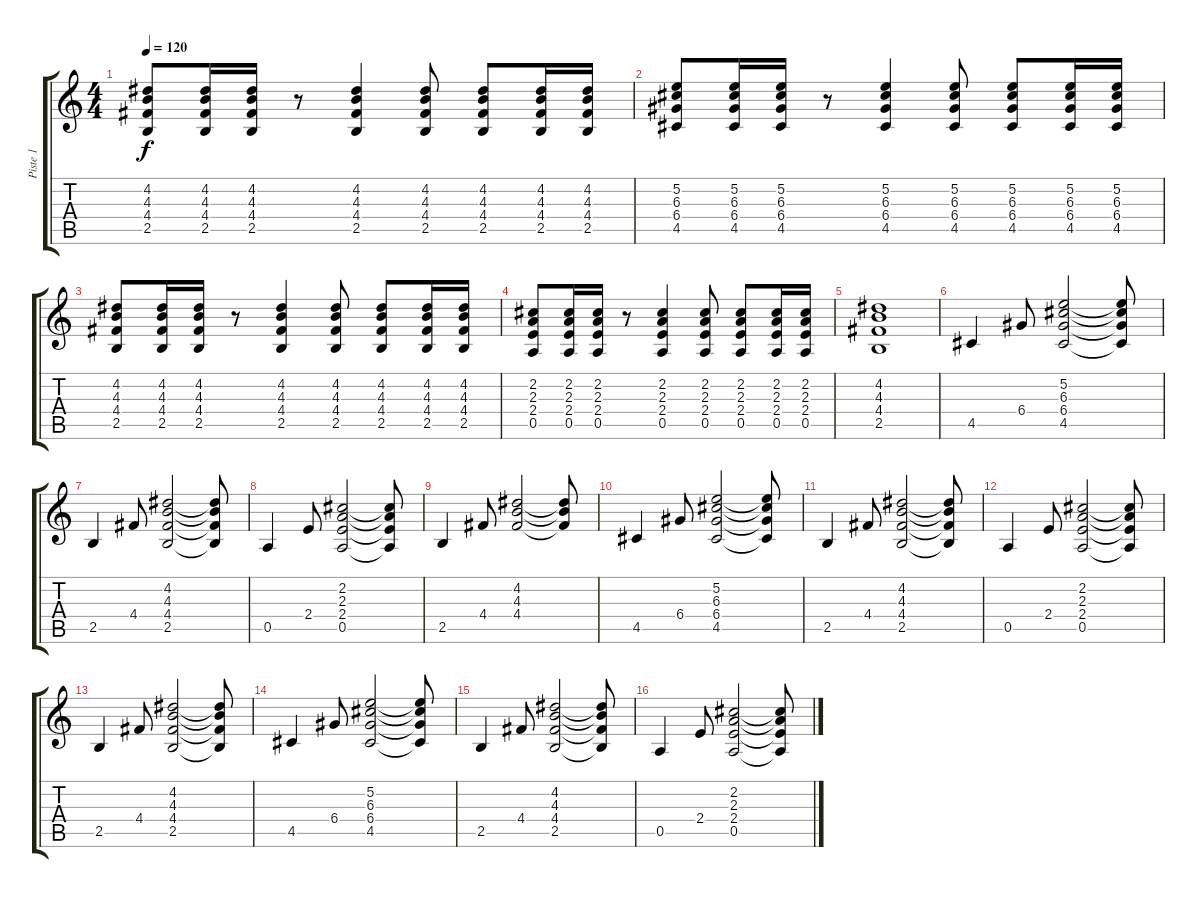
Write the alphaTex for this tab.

\track ("Piste 1" "Piste 1") {instrument acousticguitarsteel}
\staff {score tabs}
\tuning (E4 B3 G3 D3 A2 E2) {hide}
\ts (4 4)
\tempo 120
\clef g2
\ks c
(4.2 4.3 4.4 2.5).8{dy f} (4.2 4.3 4.4 2.5).16 (4.2 4.3 4.4 2.5).16 r.8 (4.2 4.3 4.4 2.5).4 (4.2 4.3 4.4 2.5).8 (4.2 4.3 4.4 2.5).8 (4.2 4.3 4.4 2.5).16 (4.2 4.3 4.4 2.5).16 |
(5.2 6.3 6.4 4.5).8 (5.2 6.3 6.4 4.5).16 (5.2 6.3 6.4 4.5).16 r.8 (5.2 6.3 6.4 4.5).4 (5.2 6.3 6.4 4.5).8 (5.2 6.3 6.4 4.5).8 (5.2 6.3 6.4 4.5).16 (5.2 6.3 6.4 4.5).16 |
(4.2 4.3 4.4 2.5).8 (4.2 4.3 4.4 2.5).16 (4.2 4.3 4.4 2.5).16 r.8 (4.2 4.3 4.4 2.5).4 (4.2 4.3 4.4 2.5).8 (4.2 4.3 4.4 2.5).8 (4.2 4.3 4.4 2.5).16 (4.2 4.3 4.4 2.5).16 |
(2.2 2.3 2.4 0.5).8 (2.2 2.3 2.4 0.5).16 (2.2 2.3 2.4 0.5).16 r.8 (2.2 2.3 2.4 0.5).4 (2.2 2.3 2.4 0.5).8 (2.2 2.3 2.4 0.5).8 (2.2 2.3 2.4 0.5).16 (2.2 2.3 2.4 0.5).16 |
(4.2 4.3 4.4 2.5).1 |
4.5.4 6.4.8 (5.2 6.3 6.4 4.5).2 (5.2{t} 6.3{t} 6.4{t} 4.5{t}).8 |
2.5.4 4.4.8 (4.2 4.3 4.4 2.5).2 (4.2{t} 4.3{t} 4.4{t} 2.5{t}).8 |
0.5.4 2.4.8 (2.2 2.3 2.4 0.5).2 (2.2{t} 2.3{t} 2.4{t} 0.5{t}).8 |
2.5.4 4.4.8 (4.2 4.3 4.4).2 (4.2{t} 4.3{t} 4.4{t}).8 |
4.5.4 6.4.8 (5.2 6.3 6.4 4.5).2 (5.2{t} 6.3{t} 6.4{t} 4.5{t}).8 |
2.5.4 4.4.8 (4.2 4.3 4.4 2.5).2 (4.2{t} 4.3{t} 4.4{t} 2.5{t}).8 |
0.5.4 2.4.8 (2.2 2.3 2.4 0.5).2 (2.2{t} 2.3{t} 2.4{t} 0.5{t}).8 |
2.5.4 4.4.8 (4.2 4.3 4.4 2.5).2 (4.2{t} 4.3{t} 4.4{t} 2.5{t}).8 |
4.5.4 6.4.8 (5.2 6.3 6.4 4.5).2 (5.2{t} 6.3{t} 6.4{t} 4.5{t}).8 |
2.5.4 4.4.8 (4.2 4.3 4.4 2.5).2 (4.2{t} 4.3{t} 4.4{t} 2.5{t}).8 |
0.5.4 2.4.8 (2.2 2.3 2.4 0.5).2 (2.2{t} 2.3{t} 2.4{t} 0.5{t}).8
